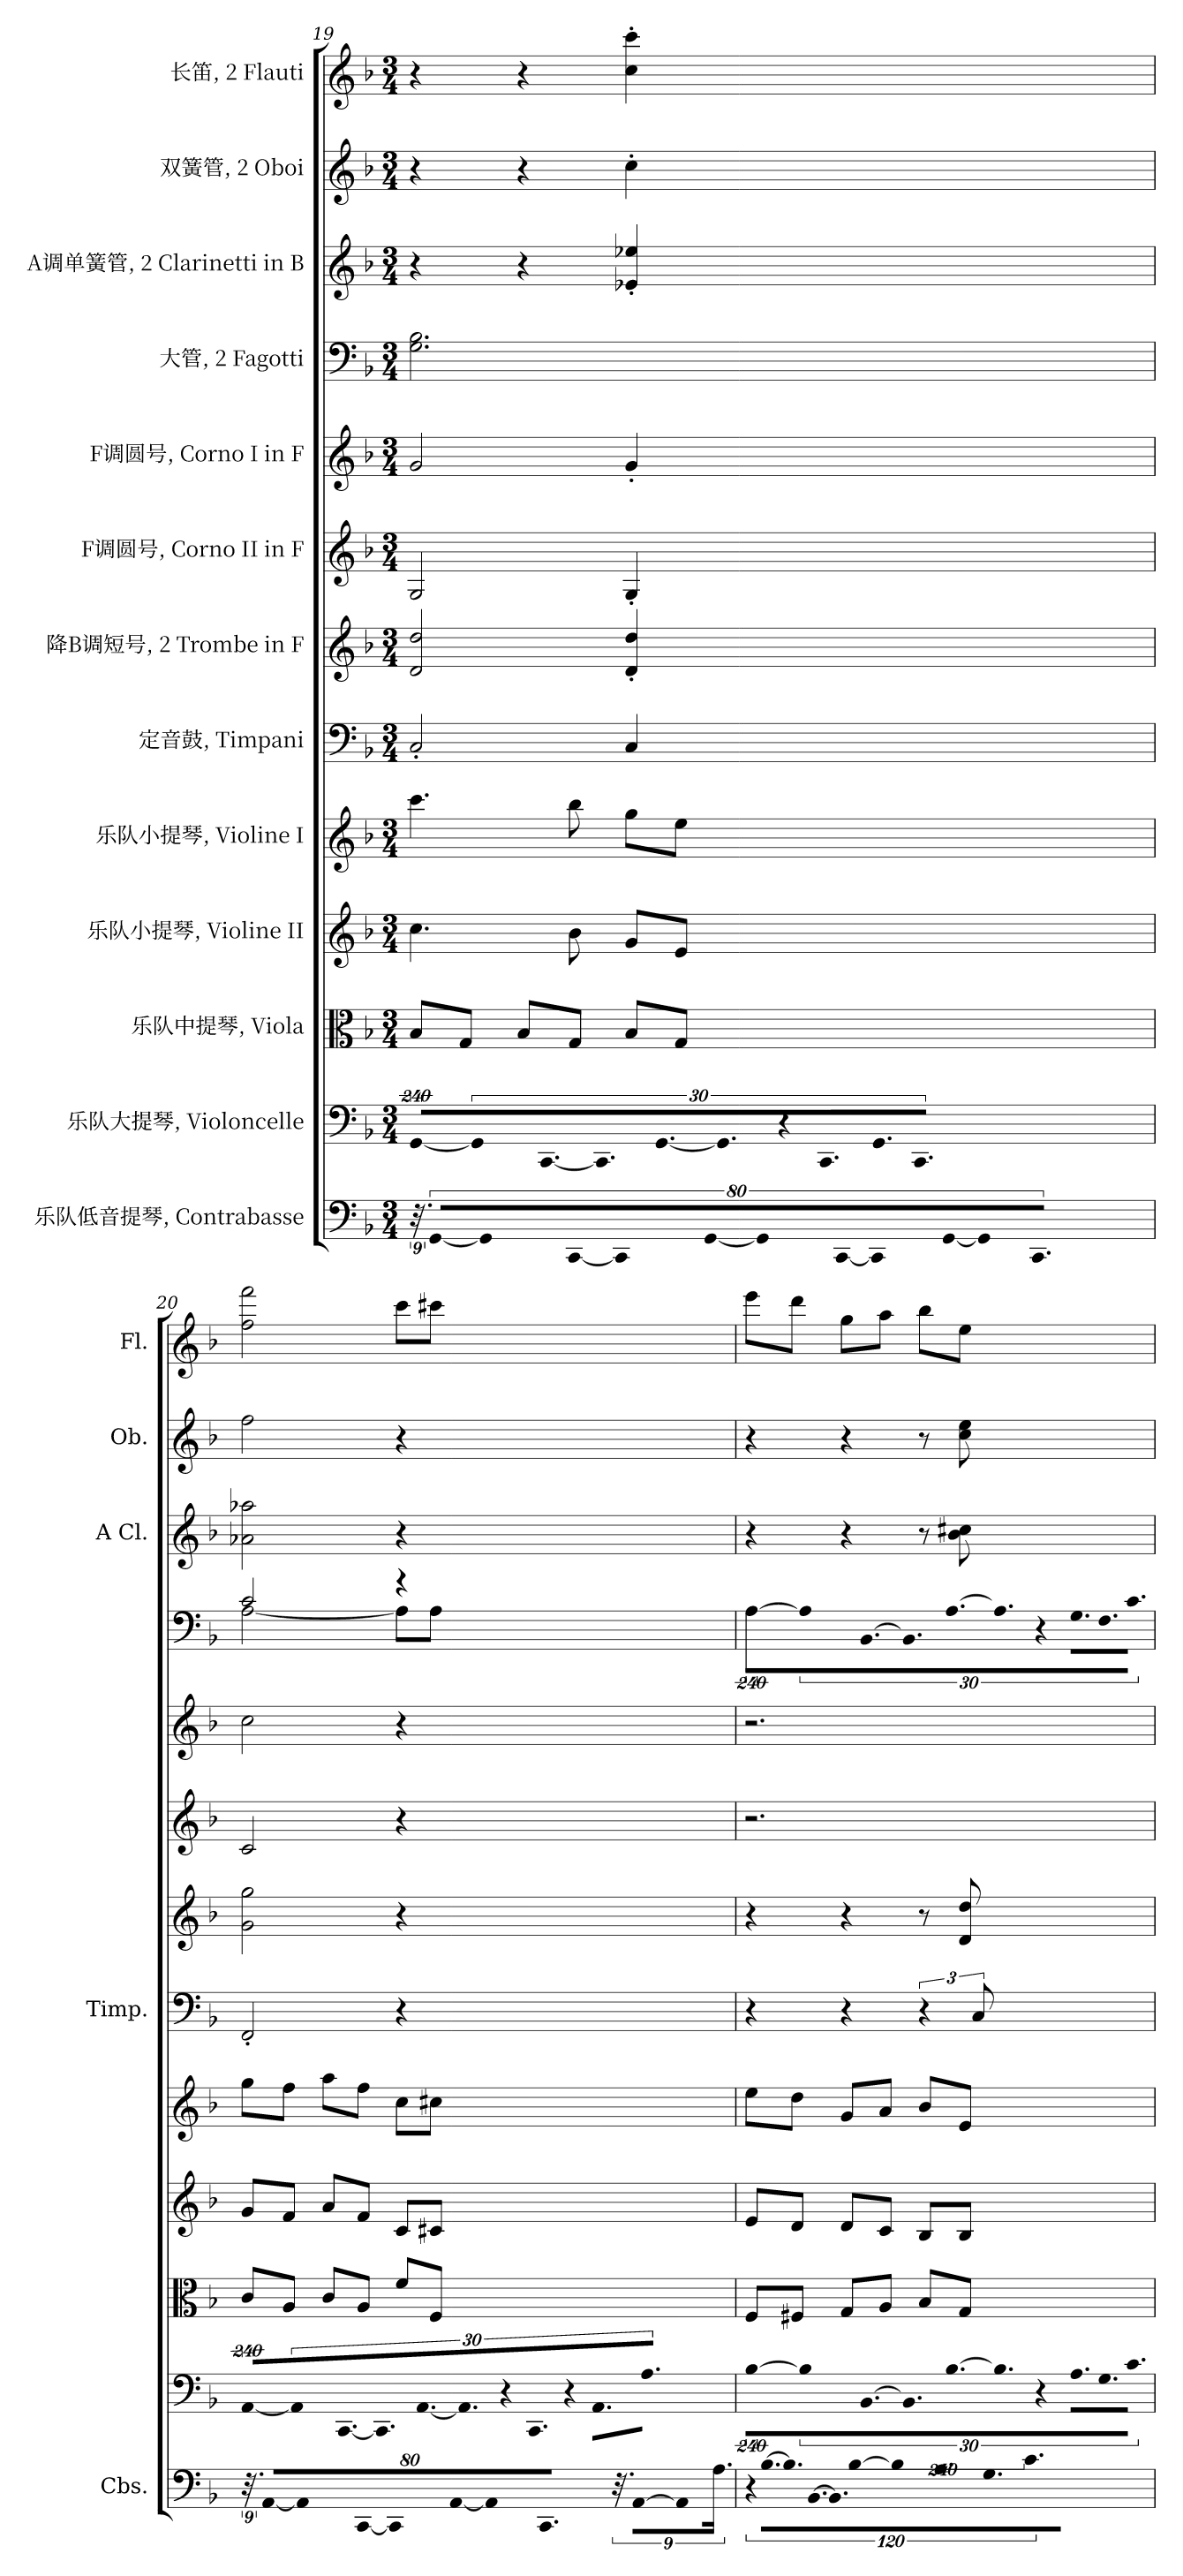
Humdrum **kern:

**kern	**kern	**kern	**kern	**kern	**kern	**kern	**kern	**kern	**kern	**kern	**kern	**kern
*part13	*part12	*part11	*part10	*part9	*part8	*part7	*part6	*part5	*part4	*part3	*part2	*part1
*staff13	*staff12	*staff11	*staff10	*staff9	*staff8	*staff7	*staff6	*staff5	*staff4	*staff3	*staff2	*staff1
*I"乐队低音提琴, Contrabasse	*I"乐队大提琴, Violoncelle	*I"乐队中提琴, Viola	*I"乐队小提琴, Violine II	*I"乐队小提琴, Violine I	*I"定音鼓, Timpani	*I"降B调短号, 2 Trombe in F	*I"F调圆号, Corno II in F	*I"F调圆号, Corno I in F	*I"大管, 2 Fagotti	*I"A调单簧管, 2 Clarinetti in B	*I"双簧管, 2 Oboi	*I"长笛, 2 Flauti
*I'Cbs.	*	*	*	*	*I'Timp.	*	*	*	*	*I'A Cl.	*I'Ob.	*I'Fl.
*clefF4	*clefF4	*clefC3	*clefG2	*clefG2	*clefF4	*clefG2	*clefG2	*clefG2	*clefF4	*clefG2	*clefG2	*clefG2
*ITrd7c12	*	*	*	*	*	*ITrd1c2	*ITrd4c7	*ITrd4c7	*	*ITrd2c3	*	*
*k[b-]	*k[b-]	*k[b-]	*k[b-]	*k[b-]	*k[b-]	*k[b-e-a-]	*k[b-e-]	*k[b-e-]	*k[b-]	*k[f#c#]	*k[b-]	*k[b-]
*M3/4	*M3/4	*M3/4	*M3/4	*M3/4	*M3/4	*M3/4	*M3/4	*M3/4	*M3/4	*M3/4	*M3/4	*M3/4
*MM96	*MM96	*MM96	*MM96	*MM96	*MM96	*MM96	*MM96	*MM96	*MM96	*MM96	*MM96	*MM96
=19	=19	=19	=19	=19	=19	=19	=19	=19	=19	=19	=19	=19
!	!LO:N:vis=8	!	!	!	!	!	!	!	!	!	!	!
36.r	[960%137GG/L	8B-/L	4.cc\	4.ccc\	2C'/	2c/ 2cc/	2C/	2c/	2.G\ 2.B-\	4r	4r	4r
!LO:N:vis=8	!	!	!	!	!	!	!	!	!	!	!	!
[640%71GGG/L	.	.	.	.	.	.	.	.	.	.	.	.
.	.	8G/J	.	.	.	.	.	.	.	.	.	.
!	!LO:N:vis=256%9	!	!	!	!	!	!	!	!	!	!	!
.	960%17GG/KLL]	.	.	.	.	.	.	.	.	.	.	.
!LO:N:vis=64	!	!	!	!	!	!	!	!	!	!	!	!
640%9GGG/KKK]	.	.	.	.	.	.	.	.	.	.	.	.
.	1920ryy	.	.	.	.	.	.	.	.	.	.	.
!	!LO:N:vis=32.	!	!	!	!	!	!	!	!	!	!	!
.	[1920%103CC/	.	.	.	.	.	.	.	.	.	.	.
!LO:N:vis=8	!	!	!	!	!	!	!	!	!	!	!	!
[640%71CCC/	.	.	.	.	.	.	.	.	.	.	.	.
!	!LO:N:vis=32.	!	!	!	!	!	!	!	!	!	!	!
.	1920%103CC/]	.	.	.	.	.	.	.	.	.	.	.
*	*	*	*	*	*	*	*	*	*	*	*	*MM105
.	.	8B-/L	.	.	.	.	.	.	.	4r	4r	4r
!	!LO:N:vis=32.	!	!	!	!	!	!	!	!	!	!	!
.	[1920%103GG/	.	.	.	.	.	.	.	.	.	.	.
!LO:N:vis=64	!	!	!	!	!	!	!	!	!	!	!	!
640%9CCC/KKK]	.	.	.	.	.	.	.	.	.	.	.	.
!LO:N:vis=8	!	!	!	!	!	!	!	!	!	!	!	!
[640%71GGG/	.	.	.	.	.	.	.	.	.	.	.	.
!	!LO:N:vis=32.	!	!	!	!	!	!	!	!	!	!	!
.	1920%103GG/JJJ]	.	.	.	.	.	.	.	.	.	.	.
.	.	8G/J	8b-\	8bb-\	.	.	.	.	.	.	.	.
!	!LO:N:vis=32.	!	!	!	!	!	!	!	!	!	!	!
.	1920%103r	.	.	.	.	.	.	.	.	.	.	.
!LO:N:vis=64	!	!	!	!	!	!	!	!	!	!	!	!
640%9GGG/KKK]	.	.	.	.	.	.	.	.	.	.	.	.
!LO:N:vis=8	!	!	!	!	!	!	!	!	!	!	!	!
[640%71CCC/	.	.	.	.	.	.	.	.	.	.	.	.
!	!LO:N:vis=16.	!	!	!	!	!	!	!	!	!	!	!
.	960%103CC/LL	.	.	.	.	.	.	.	.	.	.	.
*	*	*	*	*	*	*	*	*	*	*	*	*MM111
.	.	8B-/L	8g/L	8gg\L	4C/	4c/' 4cc/'	4C'/	4c'/	.	4cn/' 4ccn/'	4cc'\	4cc\' 4ccc\'
!LO:N:vis=64	!	!	!	!	!	!	!	!	!	!	!	!
640%9CCC/KKK]	.	.	.	.	.	.	.	.	.	.	.	.
!	!LO:N:vis=16.	!	!	!	!	!	!	!	!	!	!	!
.	960%103GG/	.	.	.	.	.	.	.	.	.	.	.
!LO:N:vis=8	!	!	!	!	!	!	!	!	!	!	!	!
[640%71GGG/	.	.	.	.	.	.	.	.	.	.	.	.
.	.	8G/J	8e/J	8ee\J	.	.	.	.	.	.	.	.
!	!LO:N:vis=16.	!	!	!	!	!	!	!	!	!	!	!
.	960%103CC/JJ	.	.	.	.	.	.	.	.	.	.	.
!LO:N:vis=64	!	!	!	!	!	!	!	!	!	!	!	!
640%9GGG/KKL]	.	.	.	.	.	.	.	.	.	.	.	.
18.CCC/JJ	.	.	.	.	.	.	.	.	.	.	.	.
960ryy	.	960ryy	960ryy	960ryy	960ryy	960ryy	960ryy	960ryy	960ryy	960ryy	960ryy	960ryy
!!LO:PB:g=z
=20	=20	=20	=20	=20	=20	=20	=20	=20	=20	=20	=20	=20
*	*	*	*	*	*	*	*	*	*	*	*	*MM96
!	!LO:N:vis=8	!	!	!	!	!	!	!	!	!	!	!
*	*	*	*	*	*	*	*	*	*^	*	*	*
36.r	[960%137AA/L	8c/L	8g/L	8gg\L	2FF'/	2f\ 2ff\	2F/	2f\	2c/	[2A\	2fn\ 2ffn\	2ff\	2ff\ 2fff\
!LO:N:vis=8	!	!	!	!	!	!	!	!	!	!	!	!	!
[640%71AAA/L	.	.	.	.	.	.	.	.	.	.	.	.	.
.	.	8A/J	8f/J	8ff\J	.	.	.	.	.	.	.	.	.
!	!LO:N:vis=256%9	!	!	!	!	!	!	!	!	!	!	!	!
.	960%17AA/KLL]	.	.	.	.	.	.	.	.	.	.	.	.
!LO:N:vis=64	!	!	!	!	!	!	!	!	!	!	!	!	!
640%9AAA/KKK]	.	.	.	.	.	.	.	.	.	.	.	.	.
.	1920ryy	.	.	.	.	.	.	.	.	.	.	.	.
!	!LO:N:vis=32.	!	!	!	!	!	!	!	!	!	!	!	!
.	[1920%103CC/	.	.	.	.	.	.	.	.	.	.	.	.
!LO:N:vis=8	!	!	!	!	!	!	!	!	!	!	!	!	!
[640%71CCC/	.	.	.	.	.	.	.	.	.	.	.	.	.
!	!LO:N:vis=32.	!	!	!	!	!	!	!	!	!	!	!	!
.	1920%103CC/]	.	.	.	.	.	.	.	.	.	.	.	.
.	.	8c/L	8a/L	8aa\L	.	.	.	.	.	.	.	.	.
!	!LO:N:vis=32.	!	!	!	!	!	!	!	!	!	!	!	!
.	[1920%103AA/	.	.	.	.	.	.	.	.	.	.	.	.
!LO:N:vis=64	!	!	!	!	!	!	!	!	!	!	!	!	!
640%9CCC/KKK]	.	.	.	.	.	.	.	.	.	.	.	.	.
!LO:N:vis=8	!	!	!	!	!	!	!	!	!	!	!	!	!
[640%71AAA/	.	.	.	.	.	.	.	.	.	.	.	.	.
!	!LO:N:vis=32.	!	!	!	!	!	!	!	!	!	!	!	!
.	1920%103AA/JJJ]	.	.	.	.	.	.	.	.	.	.	.	.
.	.	8A/J	8f/J	8ff\J	.	.	.	.	.	.	.	.	.
!	!LO:N:vis=32.	!	!	!	!	!	!	!	!	!	!	!	!
.	1920%103r	.	.	.	.	.	.	.	.	.	.	.	.
!LO:N:vis=64	!	!	!	!	!	!	!	!	!	!	!	!	!
640%9AAA/KKL]	.	.	.	.	.	.	.	.	.	.	.	.	.
18.CCC/JJ	.	.	.	.	.	.	.	.	.	.	.	.	.
!	!LO:N:vis=32.	!	!	!	!	!	!	!	!	!	!	!	!
.	1920%103CC/	.	.	.	.	.	.	.	.	.	.	.	.
!	!LO:N:vis=32.	!	!	!	!	!	!	!	!	!	!	!	!
.	1920%103r	.	.	.	.	.	.	.	.	.	.	.	.
*	*	*	*	*	*	*	*	*	*	*	*	*	*MM111
36.r	.	8f/L	8c/L	8cc\L	4r	4r	4r	4r	4r	8A\L]	4r	4r	8ccc\L
!	!LO:N:vis=16.	!	!	!	!	!	!	!	!	!	!	!	!
.	960%103AA\LL	.	.	.	.	.	.	.	.	.	.	.	.
!LO:N:vis=8	!	!	!	!	!	!	!	!	!	!	!	!	!
[640%71AAA\L	.	.	.	.	.	.	.	.	.	.	.	.	.
.	.	8F/J	8c#X/J	8cc#X\J	.	.	.	.	.	8A\J	.	.	8ccc#X\J
!	!LO:N:vis=16.	!	!	!	!	!	!	!	!	!	!	!	!
.	960%103A\JJ	.	.	.	.	.	.	.	.	.	.	.	.
!LO:N:vis=64	!	!	!	!	!	!	!	!	!	!	!	!	!
640%9AAA\KKL]	.	.	.	.	.	.	.	.	.	.	.	.	.
18.AA\JJ	.	.	.	.	.	.	.	.	.	.	.	.	.
960ryy	.	960ryy	960ryy	960ryy	960ryy	960ryy	960ryy	960ryy	960ryy	960ryy	960ryy	960ryy	960ryy
*	*	*	*	*	*	*	*	*	*v	*v	*	*	*
=21	=21	=21	=21	=21	=21	=21	=21	=21	=21	=21	=21	=21
*	*	*	*	*	*	*	*	*	*	*	*	*MM96
*	*	*	*	*	*	*	*	*	*^	*	*	*
!LO:N:vis=32.	!LO:N:vis=8	!	!	!	!	!	!	!	!LO:N:vis=8	!	!	!	!
*	*	*	*	*	*	*	*	*	*v	*v	*	*	*
1920%103r	[960%137B-\L	8F/L	8e/L	8ee\L	4r	4r	2.r	2.r	[960%137A\L	4r	4r	8eee\L
!LO:N:vis=32.	!	!	!	!	!	!	!	!	!	!	!	!
[1920%103BB-\LLL	.	.	.	.	.	.	.	.	.	.	.	.
!LO:N:vis=32.	!	!	!	!	!	!	!	!	!	!	!	!
1920%103BB-\]	.	.	.	.	.	.	.	.	.	.	.	.
.	.	8F#X/J	8d/J	8dd\J	.	.	.	.	.	.	.	8ddd\J
!	!LO:N:vis=256%9	!	!	!	!	!	!	!	!LO:N:vis=256%9	!	!	!
.	960%17B-\KLL]	.	.	.	.	.	.	.	960%17A\KLL]	.	.	.
.	1920ryy	.	.	.	.	.	.	.	1920ryy	.	.	.
!LO:N:vis=32.	!LO:N:vis=32.	!	!	!	!	!	!	!	!LO:N:vis=32.	!	!	!
[1920%103BBB-\	[1920%103BB-\	.	.	.	.	.	.	.	[1920%103BB-\	.	.	.
!LO:N:vis=32.	!LO:N:vis=32.	!	!	!	!	!	!	!	!LO:N:vis=32.	!	!	!
1920%103BBB-\JJ]	1920%103BB-\]	.	.	.	.	.	.	.	1920%103BB-\]	.	.	.
*	*	*	*	*	*	*	*	*	*	*	*	*MM105
.	.	8G/L	8d/L	8g/L	4r	4r	.	.	.	4r	4r	8gg\L
!LO:N:vis=8	!LO:N:vis=32.	!	!	!	!	!	!	!	!LO:N:vis=32.	!	!	!
[960%137BB-\	[1920%103B-\	.	.	.	.	.	.	.	[1920%103A\	.	.	.
!	!LO:N:vis=32.	!	!	!	!	!	!	!	!LO:N:vis=32.	!	!	!
.	1920%103B-\JJJ]	.	.	.	.	.	.	.	1920%103A\JJJ]	.	.	.
.	.	8A/J	8c/J	8a/J	.	.	.	.	.	.	.	8aa\J
!	!LO:N:vis=32.	!	!	!	!	!	!	!	!LO:N:vis=32.	!	!	!
.	1920%103r	.	.	.	.	.	.	.	1920%103r	.	.	.
!LO:N:vis=256%9	!	!	!	!	!	!	!	!	!	!	!	!
960%17BB-\KKL]	.	.	.	.	.	.	.	.	.	.	.	.
!LO:N:vis=16.	!	!	!	!	!	!	!	!	!	!	!	!
960%103AA\	.	.	.	.	.	.	.	.	.	.	.	.
!	!LO:N:vis=16.	!	!	!	!	!	!	!	!LO:N:vis=16.	!	!	!
.	960%103A\LL	.	.	.	.	.	.	.	960%103G\LL	.	.	.
*	*	*	*	*	*	*	*	*	*	*	*	*MM111
.	.	8B-/L	8B-/L	8b-/L	6r	8r	.	.	.	8r	8r	8bb-\L
!LO:N:vis=16.	!	!	!	!	!	!	!	!	!	!	!	!
960%103GG\	.	.	.	.	.	.	.	.	.	.	.	.
!	!LO:N:vis=16.	!	!	!	!	!	!	!	!LO:N:vis=16.	!	!	!
.	960%103G\	.	.	.	.	.	.	.	960%103F\	.	.	.
.	.	8G/J	8B-/J	8e/J	.	8c/ 8cc/	.	.	.	8g\ 8a#X\	8cc\ 8ee\	8ee\J
!LO:N:vis=16.	!	!	!	!	!	!	!	!	!	!	!	!
960%103C\JJ	.	.	.	.	.	.	.	.	.	.	.	.
!	!LO:N:vis=16.	!	!	!	!	!	!	!	!LO:N:vis=16.	!	!	!
.	960%103c\JJ	.	.	.	.	.	.	.	960%103c\JJ	.	.	.
.	.	.	.	.	12C/	.	.	.	.	.	.	.
.	.	960ryy	960ryy	960ryy	960ryy	960ryy	960ryy	960ryy	.	960ryy	960ryy	960ryy
1920ryy	.	.	.	.	.	.	.	.	.	.	.	.
=	=	=	=	=	=	=	=	=	=	=	=	=
*-	*-	*-	*-	*-	*-	*-	*-	*-	*-	*-	*-	*-
